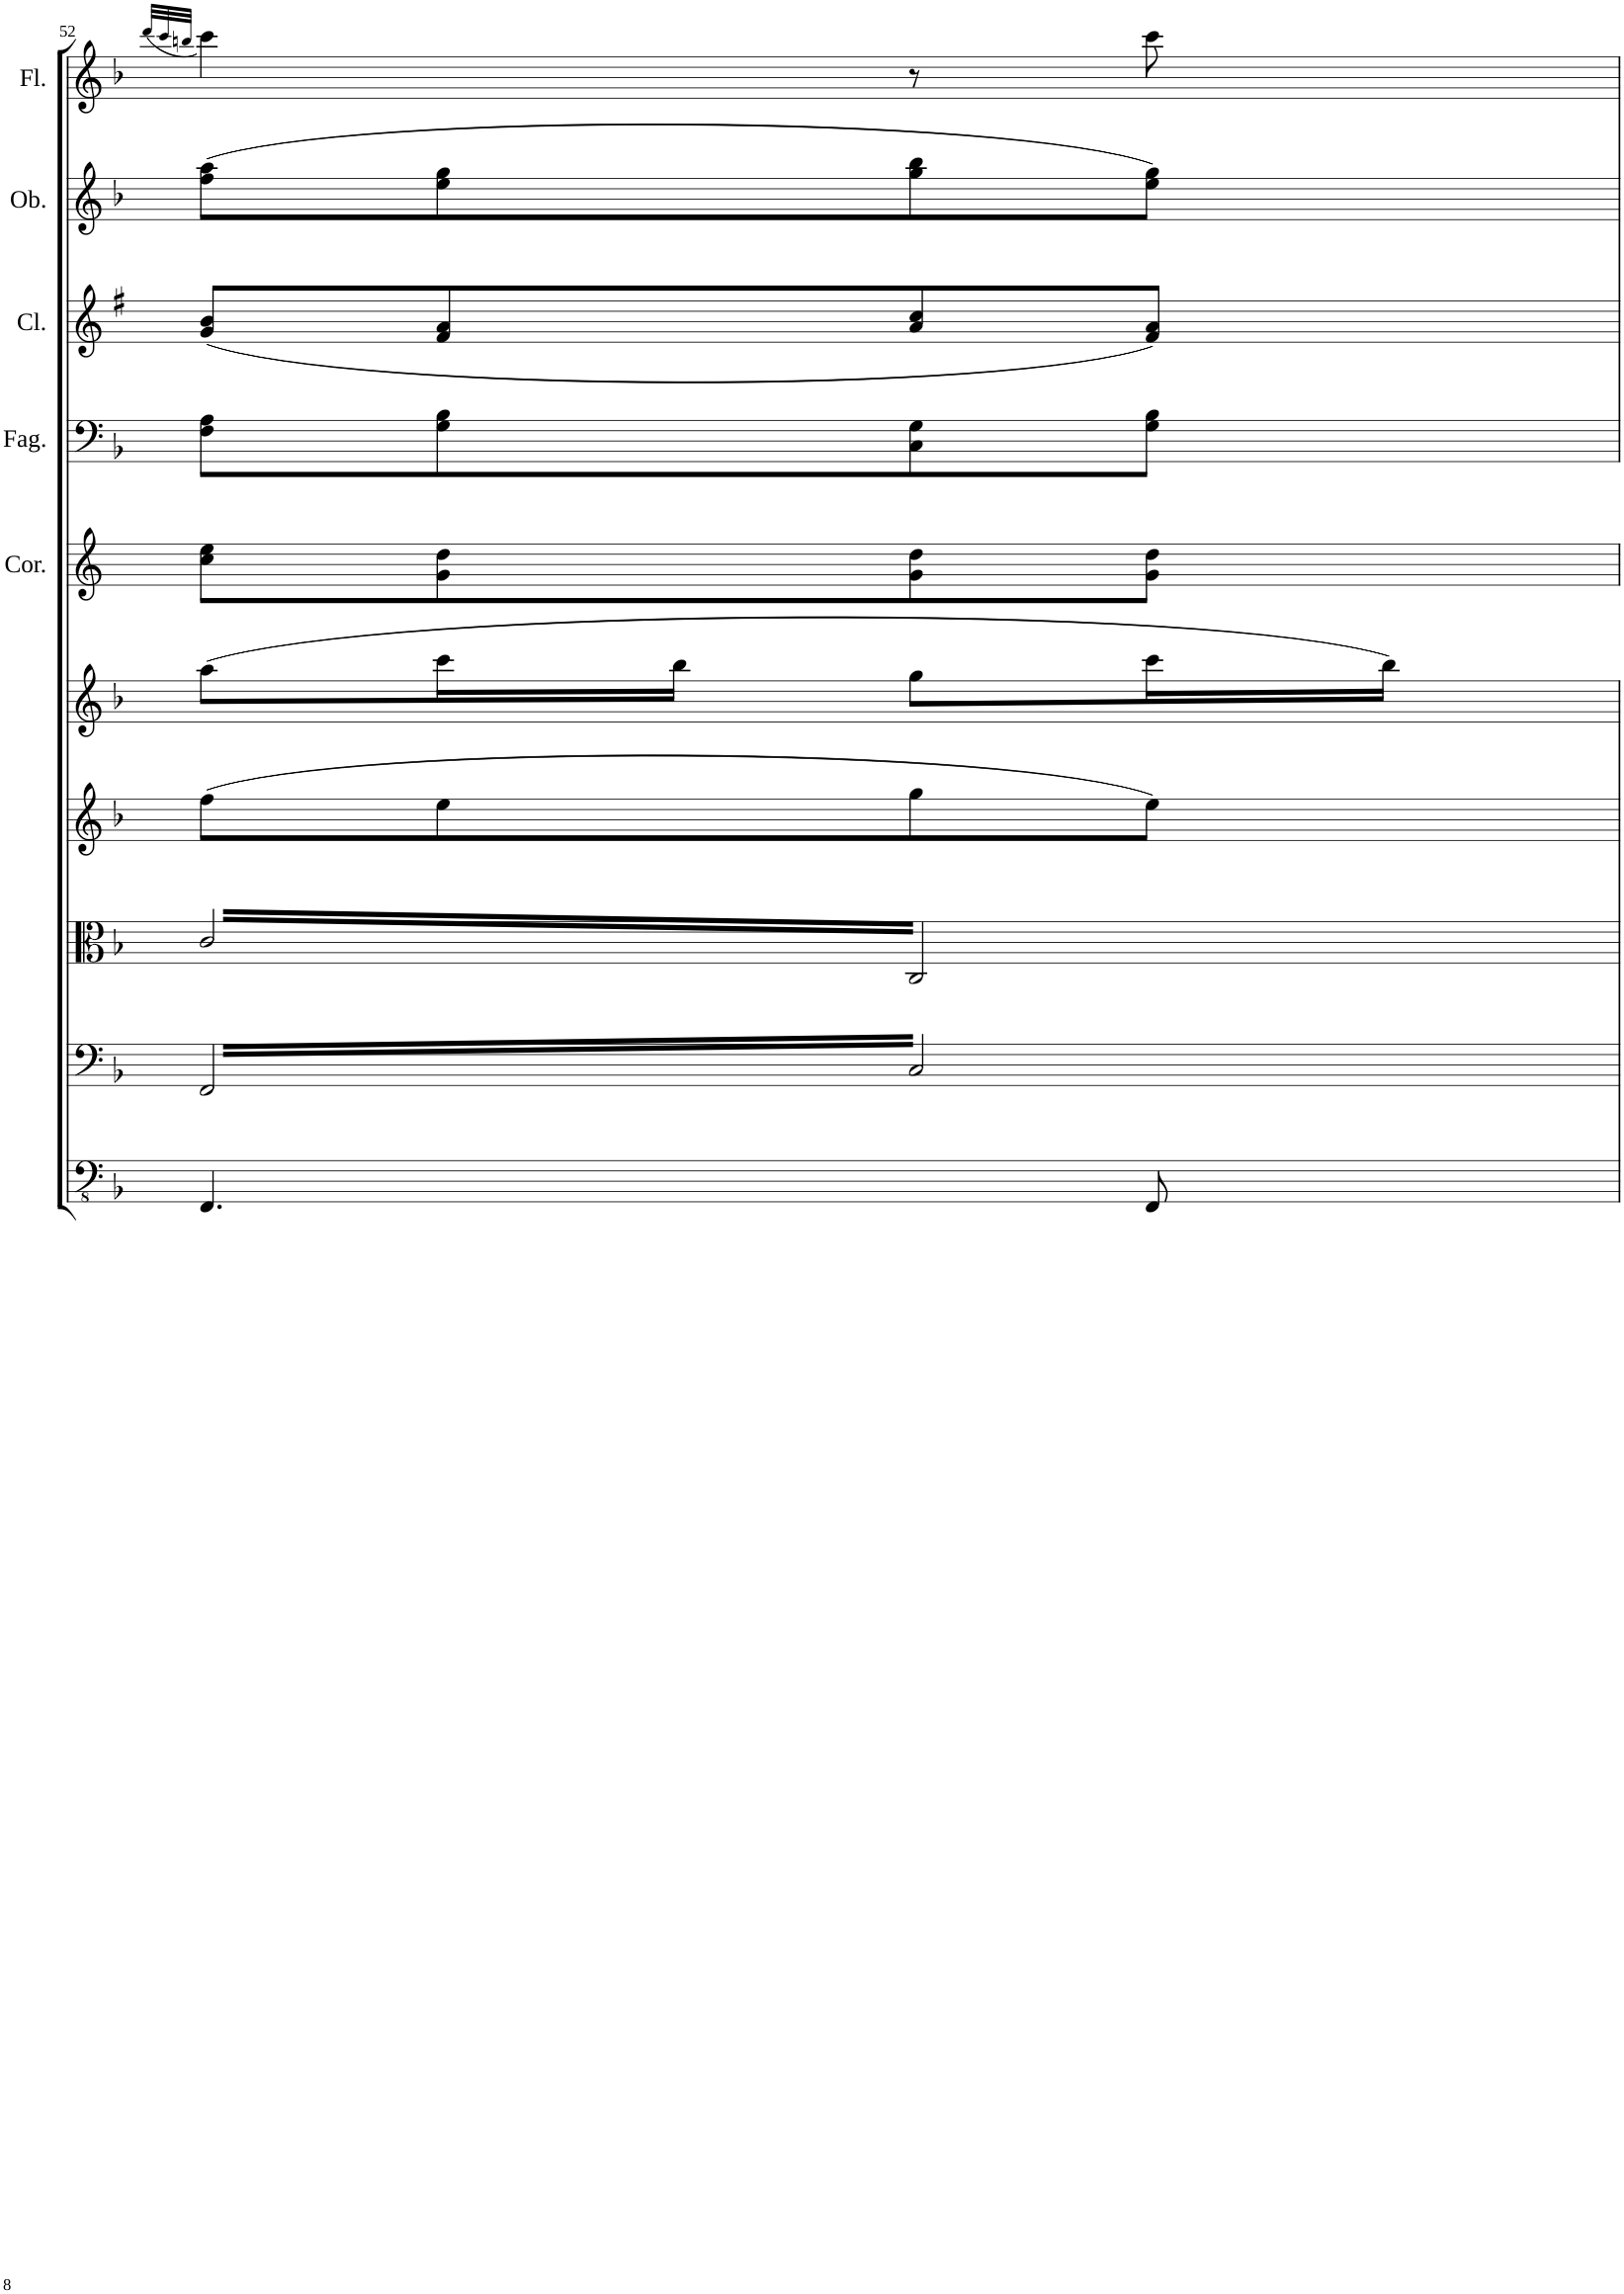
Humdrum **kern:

**kern	**kern	**kern	**kern	**kern	**kern	**kern	**kern	**kern	**kern
*part10	*part9	*part8	*part7	*part6	*part5	*part4	*part3	*part2	*part1
*staff10	*staff9	*staff8	*staff7	*staff6	*staff5	*staff4	*staff3	*staff2	*staff1
*I"Basso	*I"Violoncello	*I"Viola	*I"Violino II	*I"Violino I	*I"Corni in F	*I"Fagotti	*I"Clarinetti in B	*I"Oboi	*I"Flauti
*	*	*	*	*	*I'Cor.	*I'Fag.	*I'Cl.	*I'Ob.	*I'Fl.
!!LO:PB:g=z
*clefFv4	*clefF4	*clefC3	*clefG2	*clefG2	*clefG2	*clefF4	*clefG2	*clefG2	*clefG2
*	*	*	*	*	*Trd4c7	*	*Trd1c2	*	*
*k[b-]	*k[b-]	*k[b-]	*k[b-]	*k[b-]	*k[]	*k[b-]	*k[f#]	*k[b-]	*k[b-]
*M2/4	*M2/4	*M2/4	*M2/4	*M2/4	*M2/4	*M2/4	*M2/4	*M2/4	*M2/4
=52	=52	=52	=52	=52	=52	=52	=52	=52	=52
.	.	.	.	.	.	.	.	.	(32qddd/LLL
.	.	.	.	.	.	.	.	.	32qccc/
.	.	.	.	.	.	.	.	.	32qbbn/JJJ
*	*tremolo	*	*	*	*	*	*	*	*
*	*	*tremolo	*	*	*	*	*	*	*
4.FFF/	32FF/LLL	32c/LLL	(8ff\L	(8aa\L	8cc\ 8ee\L	8F\ 8A\L	(8g/ 8b/L	(8ff\ 8aa\L	4ccc\)
.	32C/	32C/	.	.	.	.	.	.	.
.	32FF/	32c/	.	.	.	.	.	.	.
.	32C/	32C/	.	.	.	.	.	.	.
.	32FF/	32c/	8ee\	16ccc\L	8g\ 8dd\	8G\ 8B-\	8f#/ 8a/	8ee\ 8gg\	.
.	32C/	32C/	.	.	.	.	.	.	.
.	32FF/	32c/	.	16bb-\JJ	.	.	.	.	.
.	32C/	32C/	.	.	.	.	.	.	.
.	32FF/	32c/	8gg\	8gg\L	8g\ 8dd\	8C\ 8G\	8a/ 8cc/	8gg\ 8bb-\	8r
.	32C/	32C/	.	.	.	.	.	.	.
.	32FF/	32c/	.	.	.	.	.	.	.
.	32C/	32C/	.	.	.	.	.	.	.
8FFF/	32FF/	32c/	8ee\J)	16ccc\L	8g\ 8dd\J	8G\ 8B-\J	8f#/ 8a/J)	8ee\ 8gg\J)	8ccc\
.	32C/	32C/	.	.	.	.	.	.	.
.	32FF/	32c/	.	16bb-\JJ)	.	.	.	.	.
.	32C/JJJ	32C/JJJ	.	.	.	.	.	.	.
*	*	*Xtremolo	*	*	*	*	*	*	*
*	*Xtremolo	*	*	*	*	*	*	*	*
.	.	.	.	.	.	.	.	.	.
.	.	.	.	.	.	.	.	.	.
.	.	.	.	.	.	.	.	.	.
.	.	.	.	.	.	.	.	.	.
.	.	.	.	.	.	.	.	.	.
.	.	.	.	.	.	.	.	.	.
.	.	.	.	.	.	.	.	.	.
.	.	.	.	.	.	.	.	.	.
=	=	=	=	=	=	=	=	=	=
*-	*-	*-	*-	*-	*-	*-	*-	*-	*-
